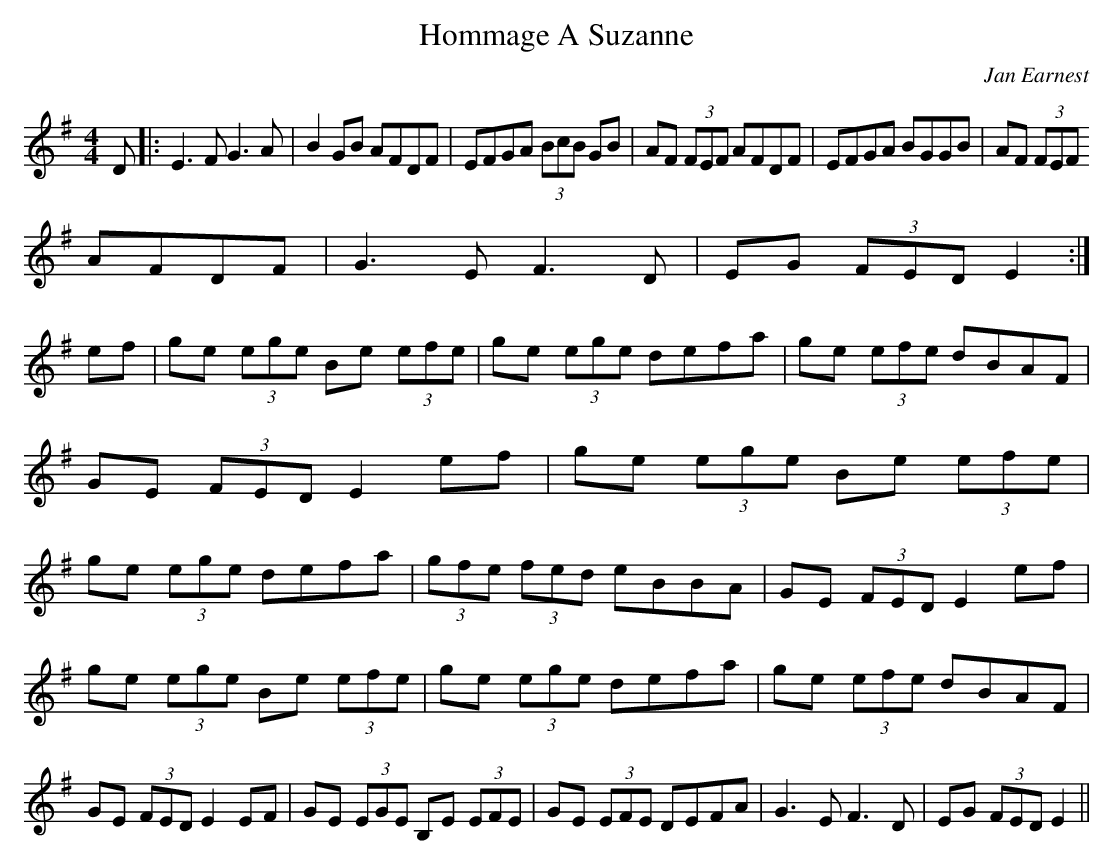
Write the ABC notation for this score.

X:1
T:Hommage A Suzanne
C:Jan Earnest
M:4/4
E:6.5
K:G
D|:E3 F G3 A|B2 GB AFDF|EFGA (3BcB GB|AF (3FEF AFDF|EFGA BGGB|AF (3FEF
AFDF|G3 E F3 D|EG (3FED E2:|
ef|ge (3ege Be (3efe|ge (3ege defa|ge (3efe dBAF|GE (3FED E2 ef|\
ge (3ege Be (3efe|ge (3ege defa|(3gfe (3fed eBBA|GE (3FED E2 ef|
ge (3ege Be (3efe|ge (3ege defa|ge (3efe dBAF|GE (3FED E2 EF|\
GE (3EGE B,E (3EFE|GE (3EFE DEFA|G3 E F3 D|EG (3FED E2||
